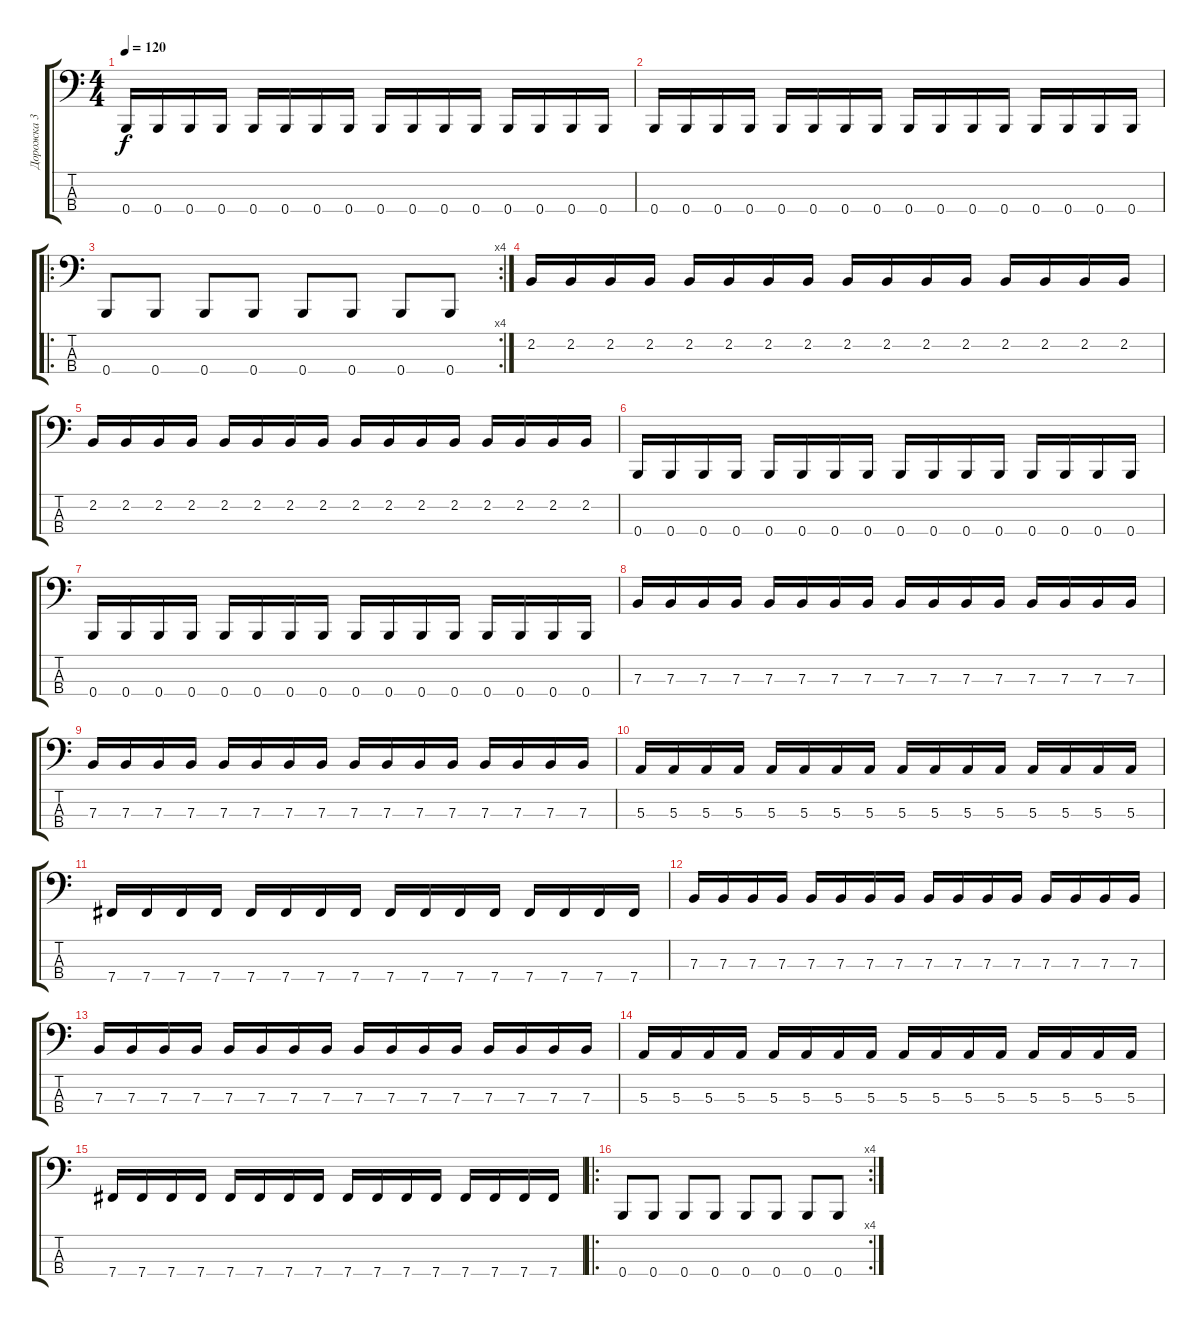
\track ("Дорожка 3" "Дорожка 3") {instrument electricbassfinger}
\staff {score tabs}
\tuning (D2 A1 E1 B0) {hide}
\ts (4 4)
\tempo 120
\clef f4
\ks c
0.4.16{dy f} 0.4.16 0.4.16 0.4.16 0.4.16 0.4.16 0.4.16 0.4.16 0.4.16 0.4.16 0.4.16 0.4.16 0.4.16 0.4.16 0.4.16 0.4.16 |
0.4.16 0.4.16 0.4.16 0.4.16 0.4.16 0.4.16 0.4.16 0.4.16 0.4.16 0.4.16 0.4.16 0.4.16 0.4.16 0.4.16 0.4.16 0.4.16 |
\ro
\rc 4
0.4.8 0.4.8 0.4.8 0.4.8 0.4.8 0.4.8 0.4.8 0.4.8 |
2.2.16 2.2.16 2.2.16 2.2.16 2.2.16 2.2.16 2.2.16 2.2.16 2.2.16 2.2.16 2.2.16 2.2.16 2.2.16 2.2.16 2.2.16 2.2.16 |
2.2.16 2.2.16 2.2.16 2.2.16 2.2.16 2.2.16 2.2.16 2.2.16 2.2.16 2.2.16 2.2.16 2.2.16 2.2.16 2.2.16 2.2.16 2.2.16 |
0.4.16 0.4.16 0.4.16 0.4.16 0.4.16 0.4.16 0.4.16 0.4.16 0.4.16 0.4.16 0.4.16 0.4.16 0.4.16 0.4.16 0.4.16 0.4.16 |
0.4.16 0.4.16 0.4.16 0.4.16 0.4.16 0.4.16 0.4.16 0.4.16 0.4.16 0.4.16 0.4.16 0.4.16 0.4.16 0.4.16 0.4.16 0.4.16 |
7.3.16 7.3.16 7.3.16 7.3.16 7.3.16 7.3.16 7.3.16 7.3.16 7.3.16 7.3.16 7.3.16 7.3.16 7.3.16 7.3.16 7.3.16 7.3.16 |
7.3.16 7.3.16 7.3.16 7.3.16 7.3.16 7.3.16 7.3.16 7.3.16 7.3.16 7.3.16 7.3.16 7.3.16 7.3.16 7.3.16 7.3.16 7.3.16 |
5.3.16 5.3.16 5.3.16 5.3.16 5.3.16 5.3.16 5.3.16 5.3.16 5.3.16 5.3.16 5.3.16 5.3.16 5.3.16 5.3.16 5.3.16 5.3.16 |
7.4.16 7.4.16 7.4.16 7.4.16 7.4.16 7.4.16 7.4.16 7.4.16 7.4.16 7.4.16 7.4.16 7.4.16 7.4.16 7.4.16 7.4.16 7.4.16 |
7.3.16 7.3.16 7.3.16 7.3.16 7.3.16 7.3.16 7.3.16 7.3.16 7.3.16 7.3.16 7.3.16 7.3.16 7.3.16 7.3.16 7.3.16 7.3.16 |
7.3.16 7.3.16 7.3.16 7.3.16 7.3.16 7.3.16 7.3.16 7.3.16 7.3.16 7.3.16 7.3.16 7.3.16 7.3.16 7.3.16 7.3.16 7.3.16 |
5.3.16 5.3.16 5.3.16 5.3.16 5.3.16 5.3.16 5.3.16 5.3.16 5.3.16 5.3.16 5.3.16 5.3.16 5.3.16 5.3.16 5.3.16 5.3.16 |
7.4.16 7.4.16 7.4.16 7.4.16 7.4.16 7.4.16 7.4.16 7.4.16 7.4.16 7.4.16 7.4.16 7.4.16 7.4.16 7.4.16 7.4.16 7.4.16 |
\ro
\rc 4
0.4.8 0.4.8 0.4.8 0.4.8 0.4.8 0.4.8 0.4.8 0.4.8
